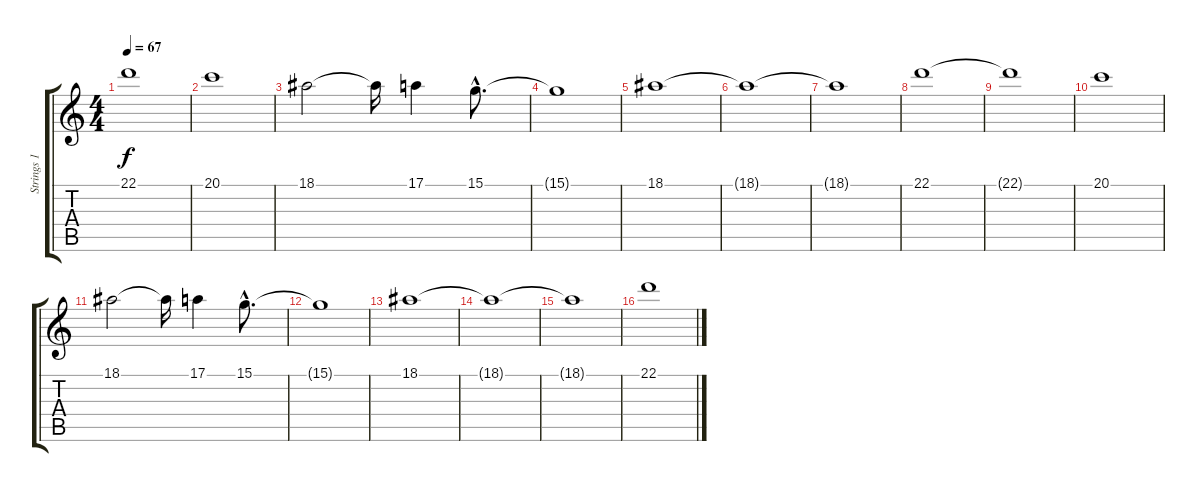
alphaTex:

\track ("Strings 1" "Strings 1") {instrument stringensemble1}
\staff {score tabs}
\tuning (E4 B3 G3 D3 A2 D2) {hide}
\ts (4 4)
\tempo 67
\clef g2
\ks c
22.1{t}.1{dy f} |
20.1.1 |
18.1.2 18.1{t}.16 17.1.4 15.1{hac}.8{d} |
15.1{t}.1{volume 12} |
18.1.1 |
18.1{t}.1 |
18.1{t}.1 |
22.1.1{volume 15} |
22.1{t}.1 |
20.1.1 |
18.1.2 18.1{t}.16 17.1.4 15.1{hac}.8{d} |
15.1{t}.1{volume 12} |
18.1.1 |
18.1{t}.1 |
18.1{t}.1 |
22.1.1{volume 15}
